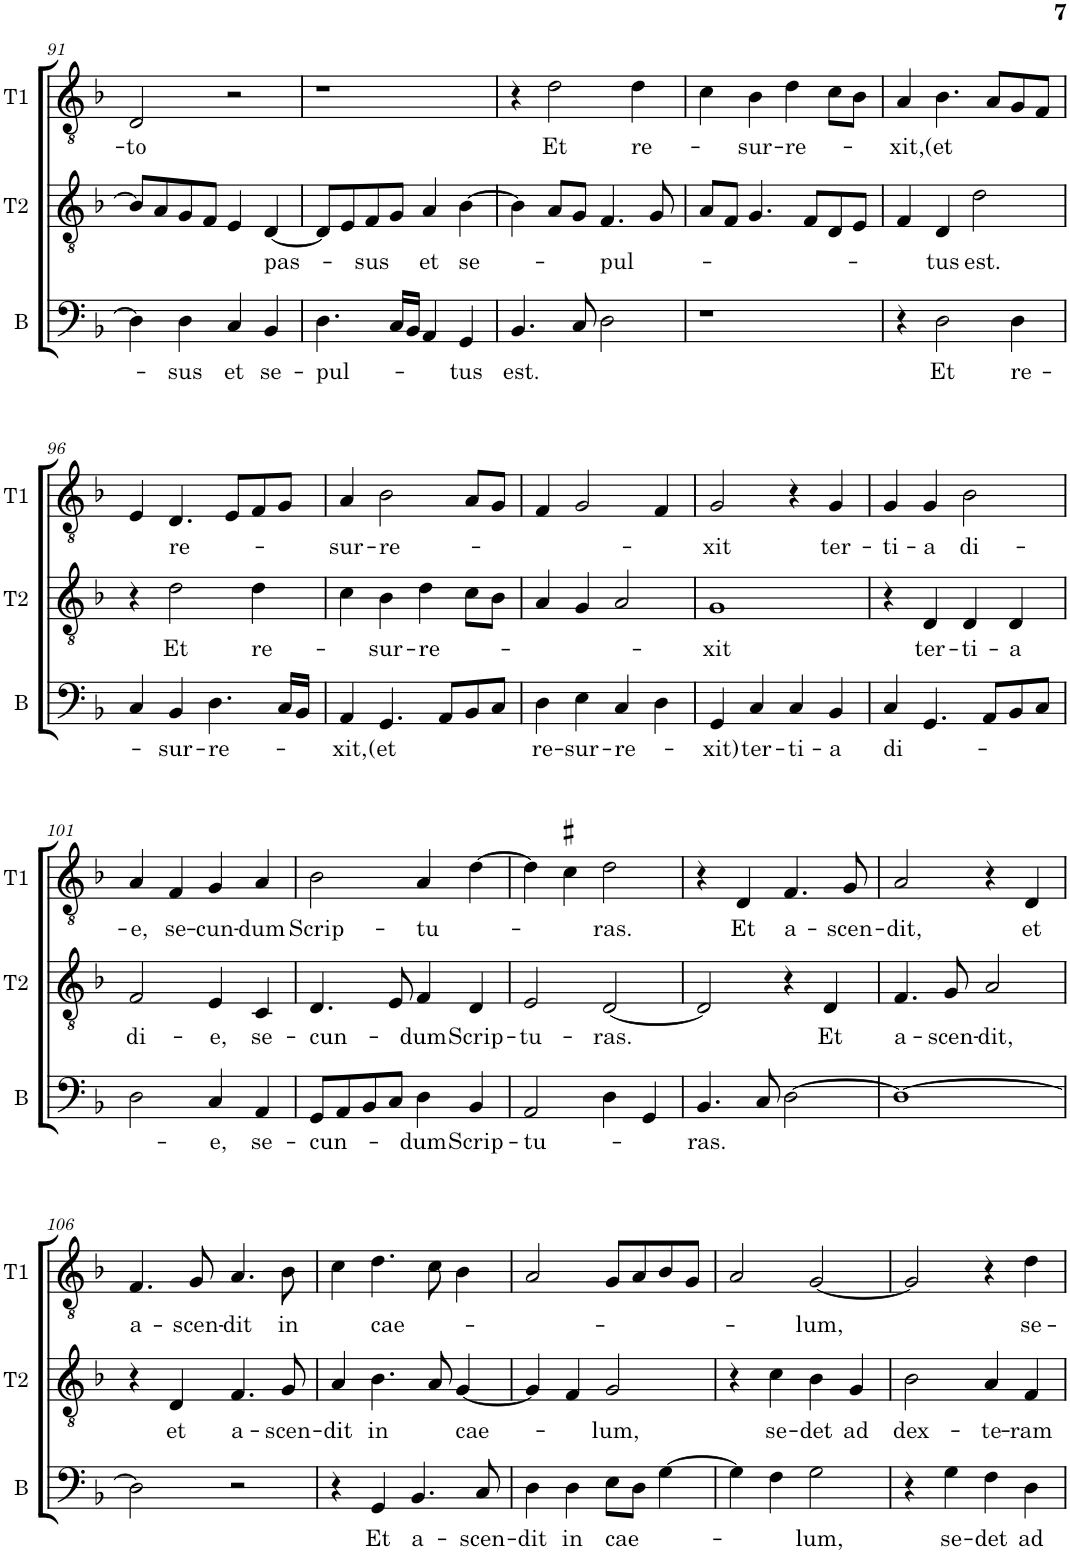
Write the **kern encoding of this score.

**kern	**text	**kern	**text	**kern	**text
*part3	*part3	*part2	*part2	*part1	*part1
*staff3	*staff3	*staff2	*staff2	*staff1	*staff1
*I"B	*	*I"T2	*	*I"T1	*
*I'B	*	*I'T2	*	*I'T1	*
!!LO:PB:g=z
*clefF4	*	*clefGv2	*	*clefGv2	*
*k[b-]	*	*k[b-]	*	*k[b-]	*
*M2/2	*	*M2/2	*	*M2/2	*
*met(c|)	*	*met(c|)	*	*met(c|)	*
=91	=91	=91	=91	=91	=91
!	!	!	!	!	!LO:LY:b
4D\]	.	8B-/L]	.	2D/	to
.	.	8A/	.	.	.
!	!LO:LY:b	!	!	!	!
4D\	-sus	8G/	.	.	.
.	.	8F/J	.	.	.
!	!LO:LY:b	!	!	!	!
4C/	et	4E/	.	2r	.
!	!LO:LY:b	!	!LO:LY:b	!	!
4BB-/	se-	[4D/	pas-	.	.
=92	=92	=92	=92	=92	=92
!	!LO:LY:b	!	!	!	!
4.D\	-pul-	8D/L]	.	1r	.
.	.	8E/	.	.	.
!	!	!	!LO:LY:b	!	!
.	.	8F/	sus	.	.
16C/LL	.	8G/J	.	.	.
16BB-/JJ	.	.	.	.	.
!	!	!	!LO:LY:b	!	!
4AA/	.	4A/	et	.	.
!	!LO:LY:b	!	!LO:LY:b	!	!
4GG/	-tus	[4B-\	se-	.	.
=93	=93	=93	=93	=93	=93
!	!LO:LY:b	!	!	!	!
4.BB-/	est.	4B-\]	.	4r	.
!	!	!	!	!	!LO:LY:b
.	.	8A/L	.	2d\	Et
8C/	.	8G/J	.	.	.
!	!	!	!LO:LY:b	!	!
2D\	.	4.F/	-pul-	.	.
!	!	!	!	!	!LO:LY:b
.	.	.	.	4d\	re-
.	.	8G/	.	.	.
=94	=94	=94	=94	=94	=94
1r	.	8A/L	.	4c\	.
.	.	8F/J	.	.	.
!	!	!	!	!	!LO:LY:b
.	.	4.G/	.	4B-\	-sur-
!	!	!	!	!	!LO:LY:b
.	.	.	.	4d\	-re-
.	.	8F/L	.	.	.
.	.	8D/	.	8c\L	.
.	.	8E/J	.	8B-\J	.
=95	=95	=95	=95	=95	=95
!	!	!	!	!	!LO:LY:b
4r	.	4F/	.	4A/	-xit,
!	!LO:LY:b	!	!LO:LY:b	!	!LO:LY:b
2D\	Et	4D/	-tus	4.B-\	(et
!	!	!	!LO:LY:b	!	!
.	.	2d\	est.	.	.
.	.	.	.	8A/L	.
!	!LO:LY:b	!	!	!	!
4D\	re-	.	.	8G/	.
.	.	.	.	8F/J	.
!!LO:LB:g=z
=96	=96	=96	=96	=96	=96
4C/	.	4r	.	4E/	.
!	!LO:LY:b	!	!LO:LY:b	!	!LO:LY:b
4BB-/	-sur-	2d\	Et	4.D/	re-
!	!LO:LY:b	!	!	!	!
4.D\	-re-	.	.	.	.
.	.	.	.	8E/L	.
!	!	!	!LO:LY:b	!	!
.	.	4d\	re-	8F/	.
16C/LL	.	.	.	8G/J	.
16BB-/JJ	.	.	.	.	.
=97	=97	=97	=97	=97	=97
!	!LO:LY:b	!	!	!	!LO:LY:b
4AA/	-xit,	4c\	.	4A/	-sur-
!	!LO:LY:b	!	!LO:LY:b	!	!LO:LY:b
4.GG/	(et	4B-\	-sur-	2B-\	-re-
!	!	!	!LO:LY:b	!	!
.	.	4d\	-re-	.	.
8AA/L	.	.	.	.	.
8BB-/	.	8c\L	.	8A/L	.
8C/J	.	8B-\J	.	8G/J	.
=98	=98	=98	=98	=98	=98
!	!LO:LY:b	!	!	!	!
4D\	re-	4A/	.	4F/	.
!	!LO:LY:b	!	!	!	!
4E\	-sur-	4G/	.	2G/	.
!	!LO:LY:b	!	!	!	!
4C/	-re-	2A/	.	.	.
4D\	.	.	.	4F/	.
=99	=99	=99	=99	=99	=99
!	!LO:LY:b	!	!LO:LY:b	!	!LO:LY:b
4GG/	xit)	1G	-xit	2G/	-xit
!	!LO:LY:b	!	!	!	!
4C/	ter-	.	.	.	.
!	!LO:LY:b	!	!	!	!
4C/	-ti-	.	.	4r	.
!	!LO:LY:b	!	!	!	!LO:LY:b
4BB-/	-a	.	.	4G/	ter-
=100	=100	=100	=100	=100	=100
!	!LO:LY:b	!	!	!	!LO:LY:b
4C/	di-	4r	.	4G/	-ti-
!	!	!	!LO:LY:b	!	!LO:LY:b
4.GG/	.	4D/	ter-	4G/	-a
!	!	!	!LO:LY:b	!	!LO:LY:b
.	.	4D/	-ti-	2B-\	di-
8AA/L	.	.	.	.	.
!	!	!	!LO:LY:b	!	!
8BB-/	.	4D/	-a	.	.
8C/J	.	.	.	.	.
!!LO:LB:g=z
=101	=101	=101	=101	=101	=101
!	!	!	!LO:LY:b	!	!LO:LY:b
2D\	.	2F/	di-	4A/	-e,
!	!	!	!	!	!LO:LY:b
.	.	.	.	4F/	se-
!	!LO:LY:b	!	!LO:LY:b	!	!LO:LY:b
4C/	-e,	4E/	-e,	4G/	-cun-
!	!LO:LY:b	!	!LO:LY:b	!	!LO:LY:b
4AA/	se-	4C/	se-	4A/	-dum
=102	=102	=102	=102	=102	=102
!	!LO:LY:b	!	!LO:LY:b	!	!LO:LY:b
8GG/L	-cun-	4.D/	-cun-	2B-\	Scrip-
8AA/	.	.	.	.	.
8BB-/	.	.	.	.	.
8C/J	.	8E/	.	.	.
!	!LO:LY:b	!	!LO:LY:b	!	!LO:LY:b
4D\	-dum	4F/	-dum	4A/	-tu-
!	!LO:LY:b	!	!LO:LY:b	!	!
4BB-/	Scrip-	4D/	Scrip-	[4d\	.
=103	=103	=103	=103	=103	=103
!	!LO:LY:b	!	!LO:LY:b	!	!
2AA/	-tu-	2E/	-tu-	4d\]	.
.	.	.	.	4c#X\	.
!	!	!	!LO:LY:b	!	!LO:LY:b
4D\	.	[2D/	-ras.	2d\	-ras.
4GG/	.	.	.	.	.
=104	=104	=104	=104	=104	=104
!	!LO:LY:b	!	!	!	!
4.BB-/	-ras.	2D/]	.	4r	.
!	!	!	!	!	!LO:LY:b
.	.	.	.	4D/	Et
8C/	.	.	.	.	.
!	!	!	!	!	!LO:LY:b
[2D\	.	4r	.	4.F/	a-
!	!	!	!LO:LY:b	!	!
.	.	4D/	Et	.	.
!	!	!	!	!	!LO:LY:b
.	.	.	.	8G/	-scen-
=105	=105	=105	=105	=105	=105
!	!	!	!LO:LY:b	!	!LO:LY:b
1D_	.	4.F/	a-	2A/	-dit,
!	!	!	!LO:LY:b	!	!
.	.	8G/	-scen-	.	.
!	!	!	!LO:LY:b	!	!
.	.	2A/	-dit,	4r	.
!	!	!	!	!	!LO:LY:b
.	.	.	.	4D/	et
!!LO:LB:g=z
=106	=106	=106	=106	=106	=106
!	!	!	!	!	!LO:LY:b
2D\]	.	4r	.	4.F/	a-
!	!	!	!LO:LY:b	!	!
.	.	4D/	et	.	.
!	!	!	!	!	!LO:LY:b
.	.	.	.	8G/	-scen-
!	!	!	!LO:LY:b	!	!LO:LY:b
2r	.	4.F/	a-	4.A/	-dit
!	!	!	!LO:LY:b	!	!LO:LY:b
.	.	8G/	-scen-	8B-\	in
=107	=107	=107	=107	=107	=107
!	!	!	!LO:LY:b	!	!
4r	.	4A/	-dit	4c\	.
!	!LO:LY:b	!	!LO:LY:b	!	!LO:LY:b
4GG/	Et	4.B-\	in	4.d\	cae-
!	!LO:LY:b	!	!	!	!
4.BB-/	a-	.	.	.	.
.	.	8A/	.	8c\	.
!	!	!	!LO:LY:b	!	!
.	.	[4G/	cae-	4B-\	.
!	!LO:LY:b	!	!	!	!
8C/	-scen-	.	.	.	.
=108	=108	=108	=108	=108	=108
!	!LO:LY:b	!	!	!	!
4D\	-dit	4G/]	.	2A/	.
!	!LO:LY:b	!	!	!	!
4D\	in	4F/	.	.	.
!	!LO:LY:b	!	!LO:LY:b	!	!
8E\L	cae-	2G/	-lum,	8G/L	.
8D\J	.	.	.	8A/	.
[4G\	.	.	.	8B-/	.
.	.	.	.	8G/J	.
=109	=109	=109	=109	=109	=109
4G\]	.	4r	.	2A/	.
!	!	!	!LO:LY:b	!	!
4F\	.	4c\	se-	.	.
!	!LO:LY:b	!	!LO:LY:b	!	!LO:LY:b
2G\	lum,	4B-\	-det	[2G/	-lum,
!	!	!	!LO:LY:b	!	!
.	.	4G/	ad	.	.
=110	=110	=110	=110	=110	=110
!	!	!	!LO:LY:b	!	!
4r	.	2B-\	dex-	2G/]	.
!	!LO:LY:b	!	!	!	!
4G\	se-	.	.	.	.
!	!LO:LY:b	!	!LO:LY:b	!	!
4F\	-det	4A/	-te-	4r	.
!	!LO:LY:b	!	!LO:LY:b	!	!LO:LY:b
4D\	ad	4F/	-ram	4d\	se-
=	=	=	=	=	=
*-	*-	*-	*-	*-	*-
